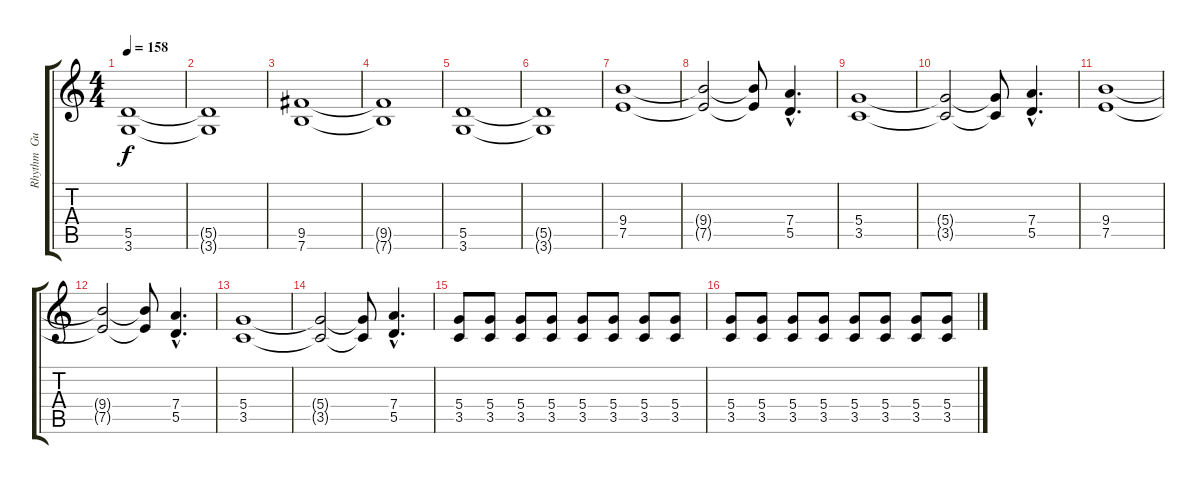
\track ("Rhythm  Guitar" "Rhythm  Gu") {instrument distortionguitar}
\staff {score tabs}
\tuning (E4 B3 G3 D3 A2 E2) {hide}
\ts (4 4)
\tempo 158
\clef g2
\ks c
(5.5 3.6).1{dy f} |
(5.5{t} 3.6{t}).1 |
(9.5 7.6).1 |
(9.5{t} 7.6{t}).1 |
(5.5 3.6).1 |
(5.5{t} 3.6{t}).1 |
(9.4 7.5).1 |
(9.4{t} 7.5{t}).2 (9.4{t} 7.5{t}).8 (7.4{hac} 5.5{hac}).4{d} |
(5.4 3.5).1 |
(5.4{t} 3.5{t}).2 (5.4{t} 3.5{t}).8 (7.4{hac} 5.5{hac}).4{d} |
(9.4 7.5).1 |
(9.4{t} 7.5{t}).2 (9.4{t} 7.5{t}).8 (7.4{hac} 5.5{hac}).4{d} |
(5.4 3.5).1 |
(5.4{t} 3.5{t}).2 (5.4{t} 3.5{t}).8 (7.4{hac} 5.5{hac}).4{d} |
(5.4 3.5).8 (5.4 3.5).8 (5.4 3.5).8 (5.4 3.5).8 (5.4 3.5).8 (5.4 3.5).8 (5.4 3.5).8 (5.4 3.5).8 |
(5.4 3.5).8 (5.4 3.5).8 (5.4 3.5).8 (5.4 3.5).8 (5.4 3.5).8 (5.4 3.5).8 (5.4 3.5).8 (5.4 3.5).8
